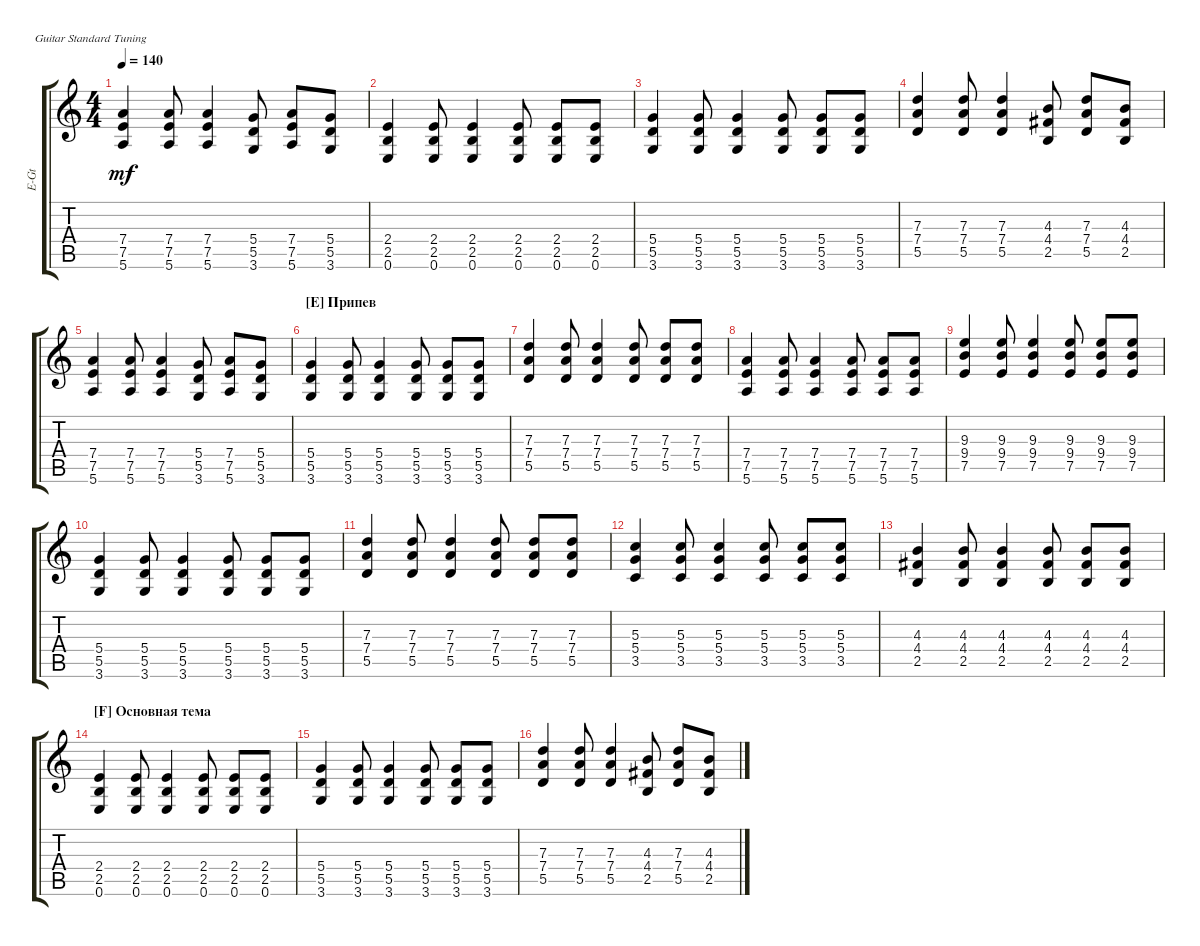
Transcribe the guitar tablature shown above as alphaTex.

\track ("Electric Guitar" "E-Gt") {instrument distortionguitar}
\staff {score tabs}
\tuning (E4 B3 G3 D3 A2 E2)
\ts (4 4)
\tempo 140
\clef g2
\scale
0.333333
\ks c
(7.4 7.5 5.6).4{dy mf} (7.4 7.5 5.6).8 (7.4 7.5 5.6).4 (5.4 5.5 3.6).8 (7.4 7.5 5.6).8 (5.4 5.5 3.6).8 |
\scale
0.333333 (2.4 2.5 0.6).4 (2.4 2.5 0.6).8 (2.4 2.5 0.6).4 (2.4 2.5 0.6).8 (2.4 2.5 0.6).8 (2.4 2.5 0.6).8 |
\scale
0.333333 (5.4 5.5 3.6).4 (5.4 5.5 3.6).8 (5.4 5.5 3.6).4 (5.4 5.5 3.6).8 (5.4 5.5 3.6).8 (5.4 5.5 3.6).8 |
\scale
0.333333 (7.4 5.5 7.3).4 (7.4 5.5 7.3).8 (7.4 5.5 7.3).4 (4.4 2.5 4.3).8 (7.4 5.5 7.3).8 (4.4 2.5 4.3).8 |
\scale
0.333333 (7.4 7.5 5.6).4 (7.4 7.5 5.6).8 (7.4 7.5 5.6).4 (5.4 5.5 3.6).8 (7.4 7.5 5.6).8 (5.4 5.5 3.6).8 |
\section ("E" "Припев")
\scale
0.333333 (5.4 5.5 3.6).4 (5.4 5.5 3.6).8 (5.4 5.5 3.6).4 (5.4 5.5 3.6).8 (5.4 5.5 3.6).8 (5.4 5.5 3.6).8 |
\scale
0.333333 (7.4 5.5 7.3).4 (7.4 5.5 7.3).8 (7.4 5.5 7.3).4 (7.4 5.5 7.3).8 (7.4 5.5 7.3).8 (7.4 5.5 7.3).8 |
\scale
0.333333 (7.4 7.5 5.6).4 (7.4 7.5 5.6).8 (7.4 7.5 5.6).4 (7.4 7.5 5.6).8 (7.4 7.5 5.6).8 (7.4 7.5 5.6).8 |
\scale
0.333333 (9.4 7.5 9.3).4 (9.4 7.5 9.3).8 (9.4 7.5 9.3).4 (9.4 7.5 9.3).8 (9.4 7.5 9.3).8 (9.4 7.5 9.3).8 |
\scale
0.333333 (5.4 5.5 3.6).4 (5.4 5.5 3.6).8 (5.4 5.5 3.6).4 (5.4 5.5 3.6).8 (5.4 5.5 3.6).8 (5.4 5.5 3.6).8 |
\scale
0.333333 (7.4 5.5 7.3).4 (7.4 5.5 7.3).8 (7.4 5.5 7.3).4 (7.4 5.5 7.3).8 (7.4 5.5 7.3).8 (7.4 5.5 7.3).8 |
\scale
0.333333 (5.4 3.5 5.3).4 (5.4 3.5 5.3).8 (5.4 3.5 5.3).4 (5.4 3.5 5.3).8 (5.4 3.5 5.3).8 (5.4 3.5 5.3).8 |
\scale
0.333333 (4.4 2.5 4.3).4 (4.4 2.5 4.3).8 (4.4 2.5 4.3).4 (4.4 2.5 4.3).8 (4.4 2.5 4.3).8 (4.4 2.5 4.3).8 |
\section ("F" "Основная тема")
\scale
0.333333 (2.4 2.5 0.6).4 (2.4 2.5 0.6).8 (2.4 2.5 0.6).4 (2.4 2.5 0.6).8 (2.4 2.5 0.6).8 (2.4 2.5 0.6).8 |
(5.4 5.5 3.6).4 (5.4 5.5 3.6).8 (5.4 5.5 3.6).4 (5.4 5.5 3.6).8 (5.4 5.5 3.6).8 (5.4 5.5 3.6).8 |
(7.4 5.5 7.3).4 (7.4 5.5 7.3).8 (7.4 5.5 7.3).4 (4.4 2.5 4.3).8 (7.4 5.5 7.3).8 (4.4 2.5 4.3).8
